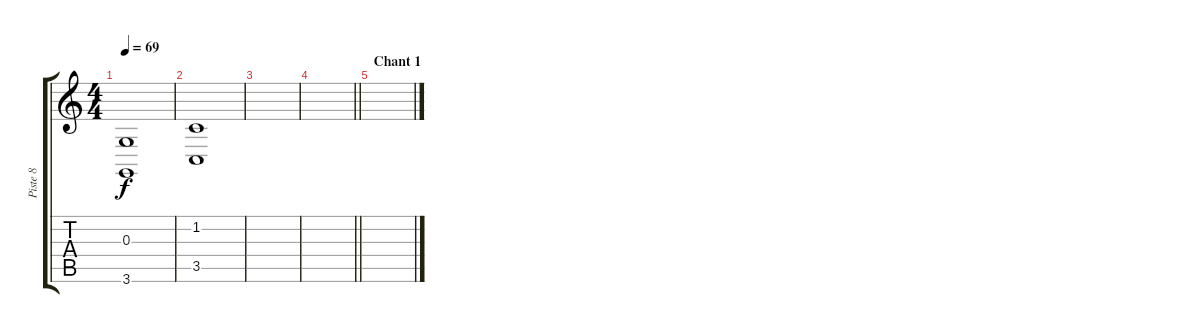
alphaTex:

\track ("Piste 8" "Piste 8") {instrument synthstrings2}
\staff {score tabs}
\tuning (E4 B3 G3 D3 A2 E2) {hide}
\ts (4 4)
\tempo 69
\clef g2
\ks c
(0.3{t} 3.6{t}).1{dy f} |
(1.2 3.5).1 |
|
\barLineRight lightlight
|
\section ("" "Chant 1")
